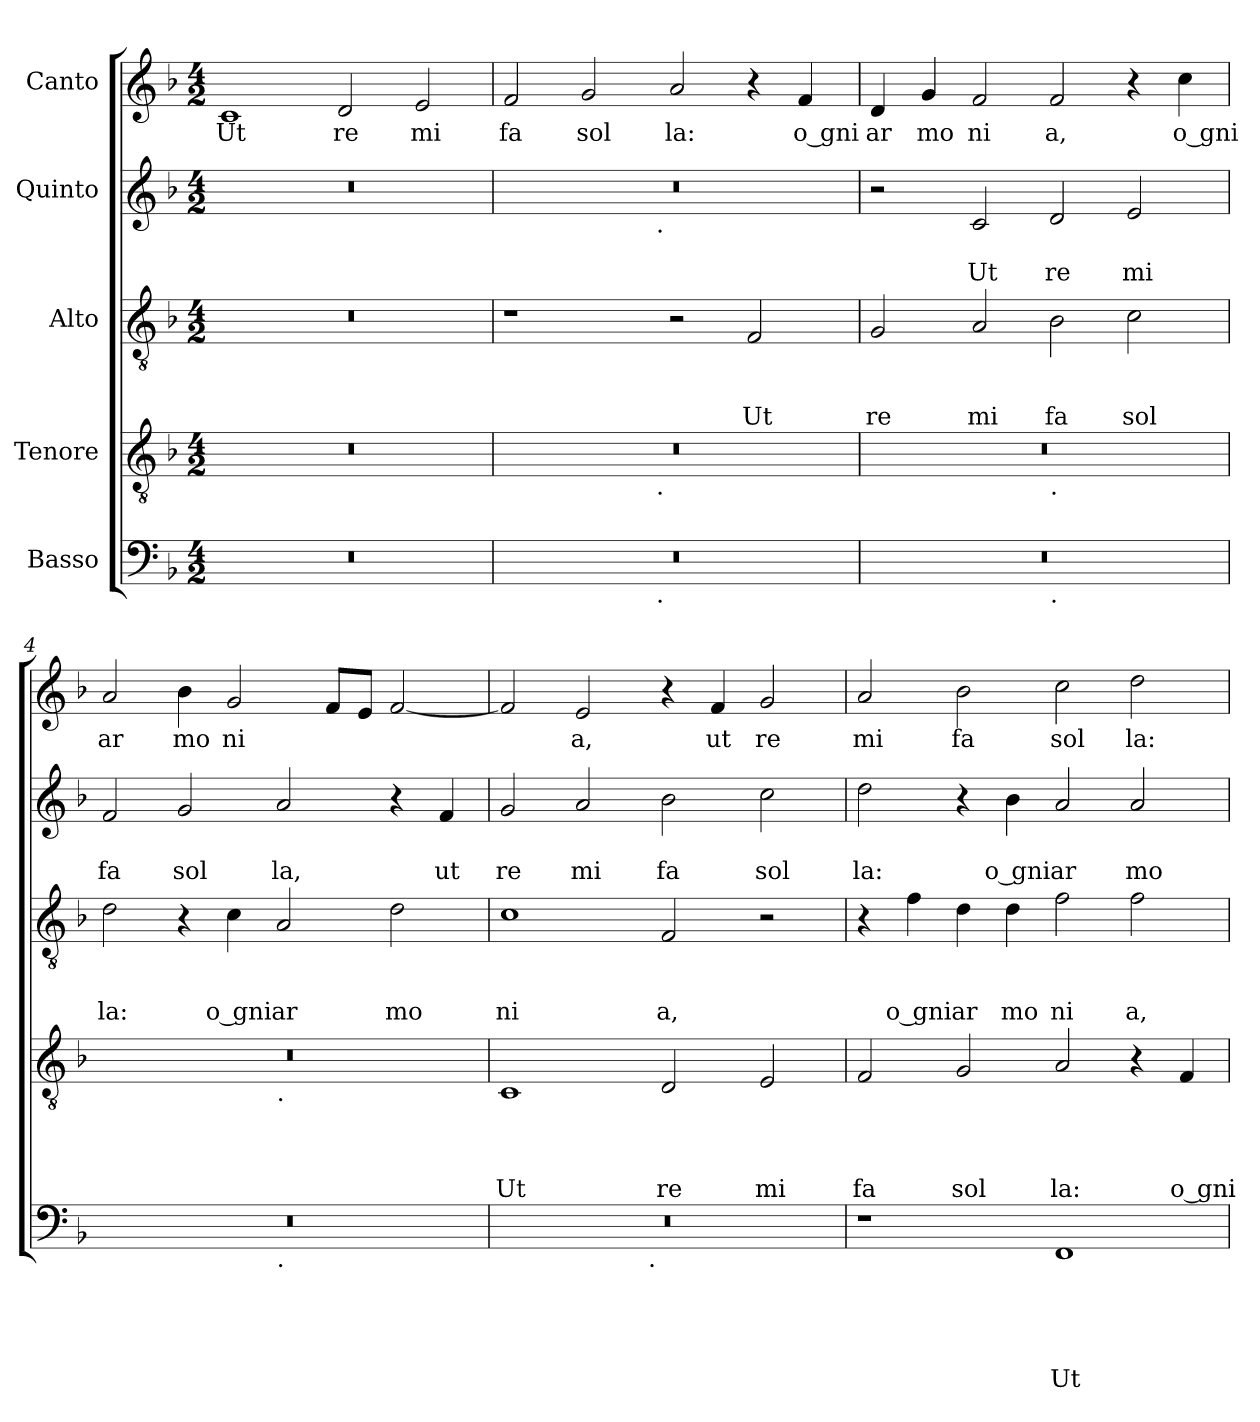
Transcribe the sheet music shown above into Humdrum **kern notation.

**kern	**text	**text	**text	**text	**text	**kern	**text	**text	**text	**text	**kern	**text	**text	**text	**kern	**text	**text	**kern	**text
*part5	*part5	*part5	*part5	*part5	*part5	*part4	*part4	*part4	*part4	*part4	*part3	*part3	*part3	*part3	*part2	*part2	*part2	*part1	*part1
*staff5	*staff5	*staff5	*staff5	*staff5	*staff5	*staff4	*staff4	*staff4	*staff4	*staff4	*staff3	*staff3	*staff3	*staff3	*staff2	*staff2	*staff2	*staff1	*staff1
*I"Basso	*	*	*	*	*	*I"Tenore	*	*	*	*	*I"Alto	*	*	*	*I"Quinto	*	*	*I"Canto	*
*clefF4	*	*	*	*	*	*clefGv2	*	*	*	*	*clefGv2	*	*	*	*clefG2	*	*	*clefG2	*
*k[b-]	*	*	*	*	*	*k[b-]	*	*	*	*	*k[b-]	*	*	*	*k[b-]	*	*	*k[b-]	*
*F:	*	*	*	*	*	*F:	*	*	*	*	*F:	*	*	*	*F:	*	*	*F:	*
*M4/2	*	*	*	*	*	*M4/2	*	*	*	*	*M4/2	*	*	*	*M4/2	*	*	*M4/2	*
=1	=1	=1	=1	=1	=1	=1	=1	=1	=1	=1	=1	=1	=1	=1	=1	=1	=1	=1	=1
!	!	!	!	!	!	!	!	!	!	!	!	!	!	!	!	!	!	!	!LO:LY:b
0r	.	.	.	.	.	0r	.	.	.	.	0r	.	.	.	0r	.	.	1c	Ut
!	!	!	!	!	!	!	!	!	!	!	!	!	!	!	!	!	!	!	!LO:LY:b
.	.	.	.	.	.	.	.	.	.	.	.	.	.	.	.	.	.	2d/	re
!	!	!	!	!	!	!	!	!	!	!	!	!	!	!	!	!	!	!	!LO:LY:b
.	.	.	.	.	.	.	.	.	.	.	.	.	.	.	.	.	.	2e/	mi
=2	=2	=2	=2	=2	=2	=2	=2	=2	=2	=2	=2	=2	=2	=2	=2	=2	=2	=2	=2
!	!	!	!	!	!	!	!	!	!	!	!	!	!	!	!	!	!	!	!LO:LY:b
*^	*	*	*	*	*	*^	*	*	*	*	*	*	*	*	*^	*	*	*	*
0r	2ryy	.	.	.	.	.	0r	2ryy	.	.	.	.	1r	.	.	.	0r	2ryy	.	.	2f/	fa
!	!	!	!	!	!	!	!	!	!	!	!	!	!	!	!	!	!	!	!	!	!	!LO:LY:b
.	4...ryy	.	.	.	.	.	.	4...ryy	.	.	.	.	.	.	.	.	.	4...ryy	.	.	2g/	sol
!	!	!	!	!	!	!	!	!	!	!	!	!	!	!	!	!	!	!LO:TX:b:t=.	!	!	!	!
!	!	!	!	!	!	!	!	!LO:TX:b:t=.	!	!	!	!	!	!	!	!	!	!	!	!	!	!
!	!LO:TX:b:t=.	!	!	!	!	!	!	!	!	!	!	!	!	!	!	!	!	!	!	!	!	!
.	1ryy	.	.	.	.	.	.	1ryy	.	.	.	.	.	.	.	.	.	1ryy	.	.	.	.
!	!	!	!	!	!	!	!	!	!	!	!	!	!	!	!	!	!	!	!	!	!	!LO:LY:b
.	.	.	.	.	.	.	.	.	.	.	.	.	2r	.	.	.	.	.	.	.	2a/	la:
!	!	!	!	!	!	!	!	!	!	!	!	!	!	!	!	!LO:LY:b	!	!	!	!	!	!
.	.	.	.	.	.	.	.	.	.	.	.	.	2F/	.	.	Ut	.	.	.	.	4r	.
!	!	!	!	!	!	!	!	!	!	!	!	!	!	!	!	!	!	!	!	!	!	!LO:LY:b
.	.	.	.	.	.	.	.	.	.	.	.	.	.	.	.	.	.	.	.	.	4f/	o gni
.	32ryy	.	.	.	.	.	.	32ryy	.	.	.	.	.	.	.	.	.	32ryy	.	.	.	.
=3	=3	=3	=3	=3	=3	=3	=3	=3	=3	=3	=3	=3	=3	=3	=3	=3	=3	=3	=3	=3	=3	=3
!	!	!	!	!	!	!	!	!	!	!	!	!	!	!	!	!LO:LY:b	!	!	!	!	!	!LO:LY:b
*	*	*	*	*	*	*	*	*	*	*	*	*	*	*	*	*	*v	*v	*	*	*	*
0r	1ryy	.	.	.	.	.	0r	1ryy	.	.	.	.	2G/	.	.	re	2r	.	.	4d/	ar
!	!	!	!	!	!	!	!	!	!	!	!	!	!	!	!	!	!	!	!	!	!LO:LY:b
.	.	.	.	.	.	.	.	.	.	.	.	.	.	.	.	.	.	.	.	4g/	mo
!	!	!	!	!	!	!	!	!	!	!	!	!	!	!	!	!LO:LY:b	!	!	!LO:LY:b	!	!LO:LY:b
.	.	.	.	.	.	.	.	.	.	.	.	.	2A/	.	.	mi	2c/	.	Ut	2f/	ni
!	!	!	!	!	!	!	!	!LO:TX:b:t=.	!	!	!	!	!	!	!	!	!	!	!	!	!
!	!LO:TX:b:t=.	!	!	!	!	!	!	!	!	!	!	!	!	!	!	!	!	!	!	!	!
!	!	!	!	!	!	!	!	!	!	!	!	!	!	!	!	!LO:LY:b	!	!	!LO:LY:b	!	!LO:LY:b
.	1ryy	.	.	.	.	.	.	1ryy	.	.	.	.	2B-\	.	.	fa	2d/	.	re	2f/	a,
!	!	!	!	!	!	!	!	!	!	!	!	!	!	!	!	!LO:LY:b	!	!	!LO:LY:b	!	!
.	.	.	.	.	.	.	.	.	.	.	.	.	2c\	.	.	sol	2e/	.	mi	4r	.
!	!	!	!	!	!	!	!	!	!	!	!	!	!	!	!	!	!	!	!	!	!LO:LY:b
.	.	.	.	.	.	.	.	.	.	.	.	.	.	.	.	.	.	.	.	4cc\	o gni
=4	=4	=4	=4	=4	=4	=4	=4	=4	=4	=4	=4	=4	=4	=4	=4	=4	=4	=4	=4	=4	=4
!	!	!	!	!	!	!	!	!	!	!	!	!	!	!	!	!LO:LY:b	!	!	!LO:LY:b	!	!LO:LY:b
0r	1ryy	.	.	.	.	.	0r	1ryy	.	.	.	.	2d\	.	.	la:	2f/	.	fa	2a/	ar
!	!	!	!	!	!	!	!	!	!	!	!	!	!	!	!	!	!	!	!LO:LY:b	!	!LO:LY:b
.	.	.	.	.	.	.	.	.	.	.	.	.	4r	.	.	.	2g/	.	sol	4b-\	mo
!	!	!	!	!	!	!	!	!	!	!	!	!	!	!	!	!LO:LY:b	!	!	!	!	!LO:LY:b
.	.	.	.	.	.	.	.	.	.	.	.	.	4c\	.	.	o gni	.	.	.	2g/	ni
!	!	!	!	!	!	!	!	!LO:TX:b:t=.	!	!	!	!	!	!	!	!	!	!	!	!	!
!	!LO:TX:b:t=.	!	!	!	!	!	!	!	!	!	!	!	!	!	!	!	!	!	!	!	!
!	!	!	!	!	!	!	!	!	!	!	!	!	!	!	!	!LO:LY:b	!	!	!LO:LY:b	!	!
.	1ryy	.	.	.	.	.	.	1ryy	.	.	.	.	2A/	.	.	ar	2a/	.	la,	.	.
.	.	.	.	.	.	.	.	.	.	.	.	.	.	.	.	.	.	.	.	8f/L	.
.	.	.	.	.	.	.	.	.	.	.	.	.	.	.	.	.	.	.	.	8e/J	.
!	!	!	!	!	!	!	!	!	!	!	!	!	!	!	!	!LO:LY:b	!	!	!	!	!
.	.	.	.	.	.	.	.	.	.	.	.	.	2d\	.	.	mo	4r	.	.	[<2f/	.
!	!	!	!	!	!	!	!	!	!	!	!	!	!	!	!	!	!	!	!LO:LY:b	!	!
.	.	.	.	.	.	.	.	.	.	.	.	.	.	.	.	.	4f/	.	ut	.	.
=5	=5	=5	=5	=5	=5	=5	=5	=5	=5	=5	=5	=5	=5	=5	=5	=5	=5	=5	=5	=5	=5
!	!	!	!	!	!	!	!	!	!	!	!	!LO:LY:b	!	!	!	!LO:LY:b	!	!	!LO:LY:b	!	!
*	*	*	*	*	*	*	*v	*v	*	*	*	*	*	*	*	*	*	*	*	*	*
0r	2ryy	.	.	.	.	.	1C	.	.	.	Ut	1c	.	.	ni	2g/	.	re	2f</]	.
!	!	!	!	!	!	!	!	!	!	!	!	!	!	!	!	!	!	!LO:LY:b	!	!LO:LY:b
.	4...ryy	.	.	.	.	.	.	.	.	.	.	.	.	.	.	2a/	.	mi	2e/	a,
!	!LO:TX:b:t=.	!	!	!	!	!	!	!	!	!	!	!	!	!	!	!	!	!	!	!
.	1ryy	.	.	.	.	.	.	.	.	.	.	.	.	.	.	.	.	.	.	.
!	!	!	!	!	!	!	!	!	!	!	!LO:LY:b	!	!	!	!LO:LY:b	!	!	!LO:LY:b	!	!
.	.	.	.	.	.	.	2D/	.	.	.	re	2F/	.	.	a,	2b-\	.	fa	4r	.
!	!	!	!	!	!	!	!	!	!	!	!	!	!	!	!	!	!	!	!	!LO:LY:b
.	.	.	.	.	.	.	.	.	.	.	.	.	.	.	.	.	.	.	4f/	ut
!	!	!	!	!	!	!	!	!	!	!	!LO:LY:b	!	!	!	!	!	!	!LO:LY:b	!	!LO:LY:b
.	.	.	.	.	.	.	2E/	.	.	.	mi	2r	.	.	.	2cc\	.	sol	2g/	re
.	32ryy	.	.	.	.	.	.	.	.	.	.	.	.	.	.	.	.	.	.	.
!!LO:LB:g=z
=6	=6	=6	=6	=6	=6	=6	=6	=6	=6	=6	=6	=6	=6	=6	=6	=6	=6	=6	=6	=6
!	!	!	!	!	!	!	!	!	!	!	!LO:LY:b	!	!	!	!	!	!	!LO:LY:b	!	!LO:LY:b
*v	*v	*	*	*	*	*	*	*	*	*	*	*	*	*	*	*	*	*	*	*
1r	.	.	.	.	.	2F/	.	.	.	fa	4r	.	.	.	2dd\	.	la:	2a/	mi
!	!	!	!	!	!	!	!	!	!	!	!	!	!	!LO:LY:b	!	!	!	!	!
.	.	.	.	.	.	.	.	.	.	.	4f\	.	.	o gni	.	.	.	.	.
!	!	!	!	!	!	!	!	!	!	!LO:LY:b	!	!	!	!LO:LY:b	!	!	!	!	!LO:LY:b
.	.	.	.	.	.	2G/	.	.	.	sol	4d\	.	.	ar	4r	.	.	2b-\	fa
!	!	!	!	!	!	!	!	!	!	!	!	!	!	!LO:LY:b	!	!	!LO:LY:b	!	!
.	.	.	.	.	.	.	.	.	.	.	4d\	.	.	mo	4b-\	.	o gni	.	.
!	!	!	!	!	!LO:LY:b	!	!	!	!	!LO:LY:b	!	!	!	!LO:LY:b	!	!	!LO:LY:b	!	!LO:LY:b
1FF	.	.	.	.	Ut	2A/	.	.	.	la:	2f\	.	.	ni	2a/	.	ar	2cc\	sol
!	!	!	!	!	!	!	!	!	!	!	!	!	!	!LO:LY:b	!	!	!LO:LY:b	!	!LO:LY:b
.	.	.	.	.	.	4r	.	.	.	.	2f\	.	.	a,	2a/	.	mo	2dd\	la:
!	!	!	!	!	!	!	!	!	!	!LO:LY:b	!	!	!	!	!	!	!	!	!
.	.	.	.	.	.	4F/	.	.	.	o gni-	.	.	.	.	.	.	.	.	.
=	=	=	=	=	=	=	=	=	=	=	=	=	=	=	=	=	=	=	=
*-	*-	*-	*-	*-	*-	*-	*-	*-	*-	*-	*-	*-	*-	*-	*-	*-	*-	*-	*-
